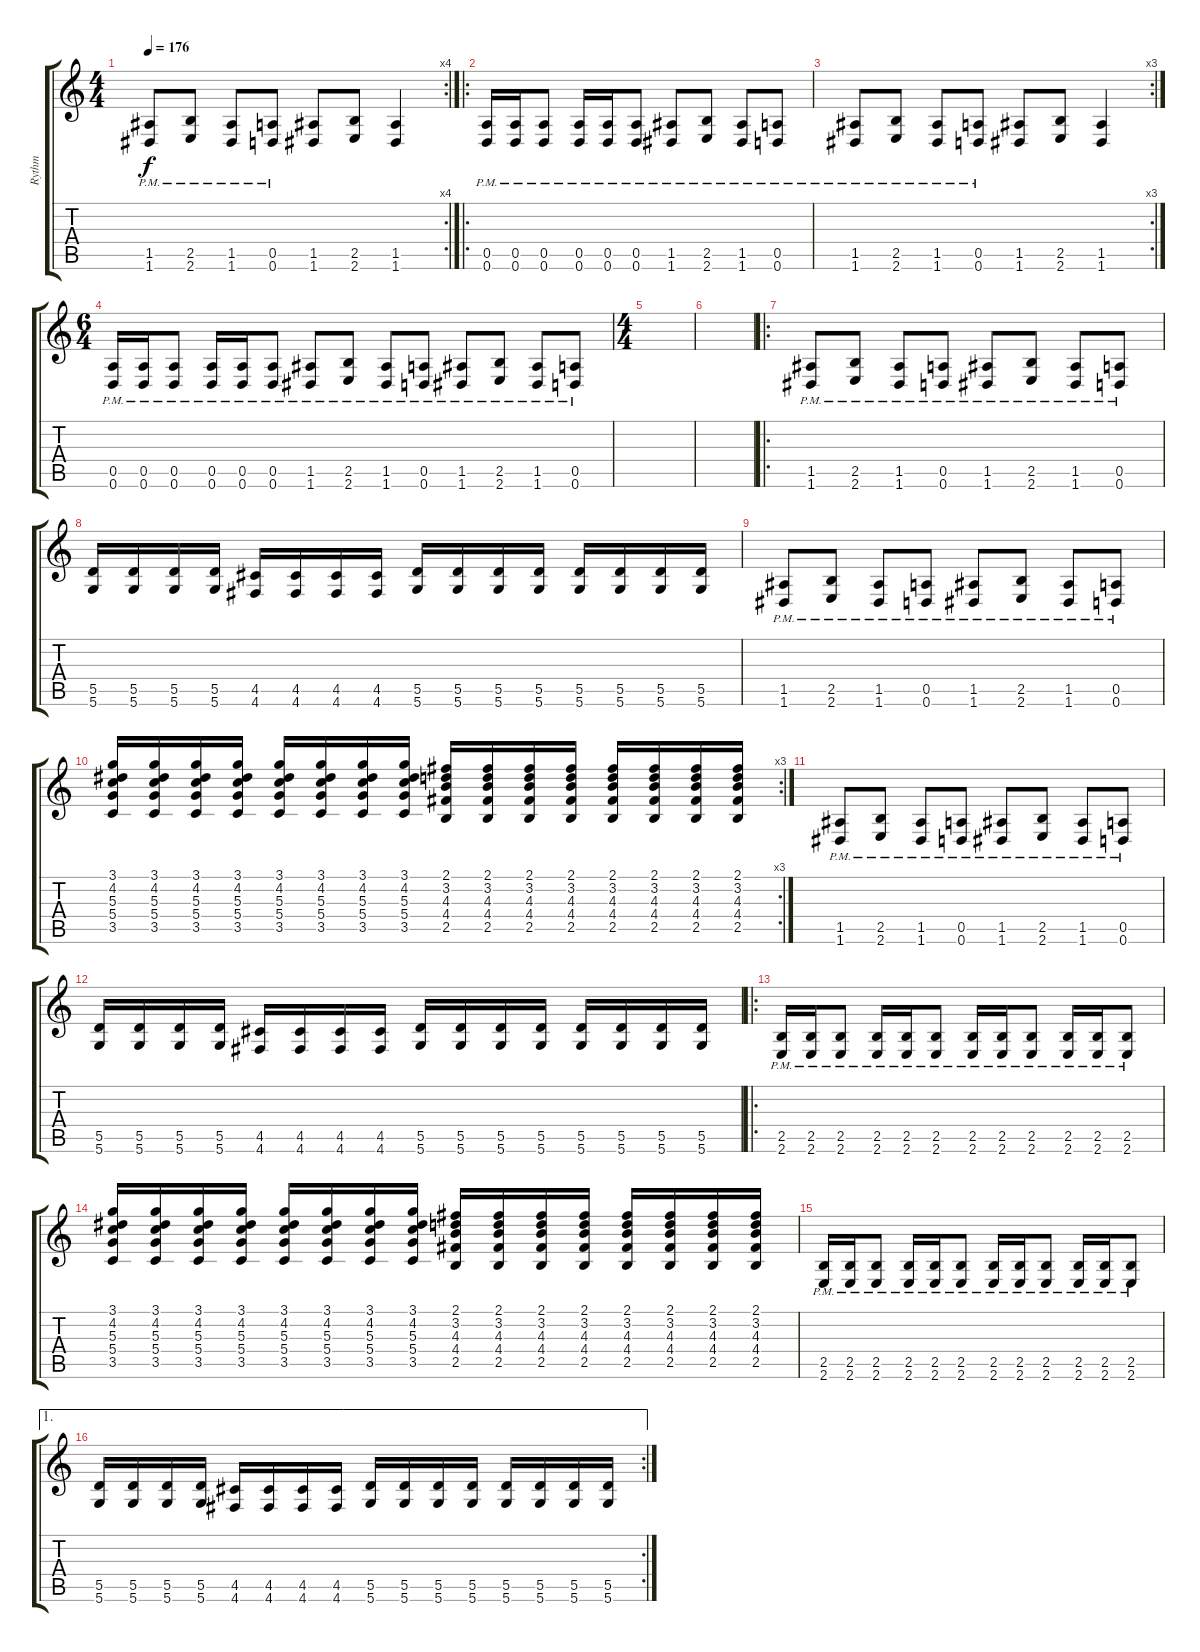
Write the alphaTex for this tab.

\track ("Rythm" "Rythm") {instrument distortionguitar}
\staff {score tabs}
\tuning (E4 B3 G3 D3 A2 D2) {hide}
\rc 4
\ts (4 4)
\tempo 176
\clef g2
\ks c
(1.5{pm} 1.6{pm}).8{dy f} (2.5{pm} 2.6{pm}).8 (1.5{pm} 1.6{pm}).8 (0.5{pm} 0.6{pm}).8 (1.5 1.6).8 (2.5 2.6).8 (1.5 1.6).4 |
\ro
(0.5{pm} 0.6{pm}).16 (0.5{pm} 0.6{pm}).16 (0.5{pm} 0.6{pm}).8 (0.5{pm} 0.6{pm}).16 (0.5{pm} 0.6{pm}).16 (0.5{pm} 0.6{pm}).8 (1.5{pm} 1.6{pm}).8 (2.5{pm} 2.6{pm}).8 (1.5{pm} 1.6{pm}).8 (0.5{pm} 0.6{pm}).8 |
\rc 3
(1.5{pm} 1.6{pm}).8 (2.5{pm} 2.6{pm}).8 (1.5{pm} 1.6{pm}).8 (0.5{pm} 0.6{pm}).8 (1.5 1.6).8 (2.5 2.6).8 (1.5 1.6).4 |
\ts (6 4)
(0.5{pm} 0.6{pm}).16 (0.5{pm} 0.6{pm}).16 (0.5{pm} 0.6{pm}).8 (0.5{pm} 0.6{pm}).16 (0.5{pm} 0.6{pm}).16 (0.5{pm} 0.6{pm}).8 (1.5{pm} 1.6{pm}).8 (2.5{pm} 2.6{pm}).8 (1.5{pm} 1.6{pm}).8 (0.5{pm} 0.6{pm}).8 (1.5{pm} 1.6{pm}).8 (2.5{pm} 2.6{pm}).8 (1.5{pm} 1.6{pm}).8 (0.5{pm} 0.6{pm}).8 |
\ts (4 4)
|
|
\ro
(1.5{pm} 1.6{pm}).8 (2.5{pm} 2.6{pm}).8 (1.5{pm} 1.6{pm}).8 (0.5{pm} 0.6{pm}).8 (1.5{pm} 1.6{pm}).8 (2.5{pm} 2.6{pm}).8 (1.5{pm} 1.6{pm}).8 (0.5{pm} 0.6{pm}).8 |
(5.5 5.6).16 (5.5 5.6).16 (5.5 5.6).16 (5.5 5.6).16 (4.5 4.6).16 (4.5 4.6).16 (4.5 4.6).16 (4.5 4.6).16 (5.5 5.6).16 (5.5 5.6).16 (5.5 5.6).16 (5.5 5.6).16 (5.5 5.6).16 (5.5 5.6).16 (5.5 5.6).16 (5.5 5.6).16 |
(1.5{pm} 1.6{pm}).8 (2.5{pm} 2.6{pm}).8 (1.5{pm} 1.6{pm}).8 (0.5{pm} 0.6{pm}).8 (1.5{pm} 1.6{pm}).8 (2.5{pm} 2.6{pm}).8 (1.5{pm} 1.6{pm}).8 (0.5{pm} 0.6{pm}).8 |
\rc 3
(3.1 4.2 5.3 5.4 3.5).16 (3.1 4.2 5.3 5.4 3.5).16 (3.1 4.2 5.3 5.4 3.5).16 (3.1 4.2 5.3 5.4 3.5).16 (3.1 4.2 5.3 5.4 3.5).16 (3.1 4.2 5.3 5.4 3.5).16 (3.1 4.2 5.3 5.4 3.5).16 (3.1 4.2 5.3 5.4 3.5).16 (2.1 3.2 4.3 4.4 2.5).16 (2.1 3.2 4.3 4.4 2.5).16 (2.1 3.2 4.3 4.4 2.5).16 (2.1 3.2 4.3 4.4 2.5).16 (2.1 3.2 4.3 4.4 2.5).16 (2.1 3.2 4.3 4.4 2.5).16 (2.1 3.2 4.3 4.4 2.5).16 (2.1 3.2 4.3 4.4 2.5).16 |
(1.5{pm} 1.6{pm}).8 (2.5{pm} 2.6{pm}).8 (1.5{pm} 1.6{pm}).8 (0.5{pm} 0.6{pm}).8 (1.5{pm} 1.6{pm}).8 (2.5{pm} 2.6{pm}).8 (1.5{pm} 1.6{pm}).8 (0.5{pm} 0.6{pm}).8 |
(5.5 5.6).16 (5.5 5.6).16 (5.5 5.6).16 (5.5 5.6).16 (4.5 4.6).16 (4.5 4.6).16 (4.5 4.6).16 (4.5 4.6).16 (5.5 5.6).16 (5.5 5.6).16 (5.5 5.6).16 (5.5 5.6).16 (5.5 5.6).16 (5.5 5.6).16 (5.5 5.6).16 (5.5 5.6).16 |
\ro
(2.5{pm} 2.6{pm}).16 (2.5{pm} 2.6{pm}).16 (2.5{pm} 2.6{pm}).8 (2.5{pm} 2.6{pm}).16 (2.5{pm} 2.6{pm}).16 (2.5{pm} 2.6{pm}).8 (2.5{pm} 2.6{pm}).16 (2.5{pm} 2.6{pm}).16 (2.5{pm} 2.6{pm}).8 (2.5{pm} 2.6{pm}).16 (2.5{pm} 2.6{pm}).16 (2.5{pm} 2.6{pm}).8 |
(3.1 4.2 5.3 5.4 3.5).16 (3.1 4.2 5.3 5.4 3.5).16 (3.1 4.2 5.3 5.4 3.5).16 (3.1 4.2 5.3 5.4 3.5).16 (3.1 4.2 5.3 5.4 3.5).16 (3.1 4.2 5.3 5.4 3.5).16 (3.1 4.2 5.3 5.4 3.5).16 (3.1 4.2 5.3 5.4 3.5).16 (2.1 3.2 4.3 4.4 2.5).16 (2.1 3.2 4.3 4.4 2.5).16 (2.1 3.2 4.3 4.4 2.5).16 (2.1 3.2 4.3 4.4 2.5).16 (2.1 3.2 4.3 4.4 2.5).16 (2.1 3.2 4.3 4.4 2.5).16 (2.1 3.2 4.3 4.4 2.5).16 (2.1 3.2 4.3 4.4 2.5).16 |
(2.5{pm} 2.6{pm}).16 (2.5{pm} 2.6{pm}).16 (2.5{pm} 2.6{pm}).8 (2.5{pm} 2.6{pm}).16 (2.5{pm} 2.6{pm}).16 (2.5{pm} 2.6{pm}).8 (2.5{pm} 2.6{pm}).16 (2.5{pm} 2.6{pm}).16 (2.5{pm} 2.6{pm}).8 (2.5{pm} 2.6{pm}).16 (2.5{pm} 2.6{pm}).16 (2.5{pm} 2.6{pm}).8 |
\ae 1
\rc 2
(5.5 5.6).16 (5.5 5.6).16 (5.5 5.6).16 (5.5 5.6).16 (4.5 4.6).16 (4.5 4.6).16 (4.5 4.6).16 (4.5 4.6).16 (5.5 5.6).16 (5.5 5.6).16 (5.5 5.6).16 (5.5 5.6).16 (5.5 5.6).16 (5.5 5.6).16 (5.5 5.6).16 (5.5 5.6).16
